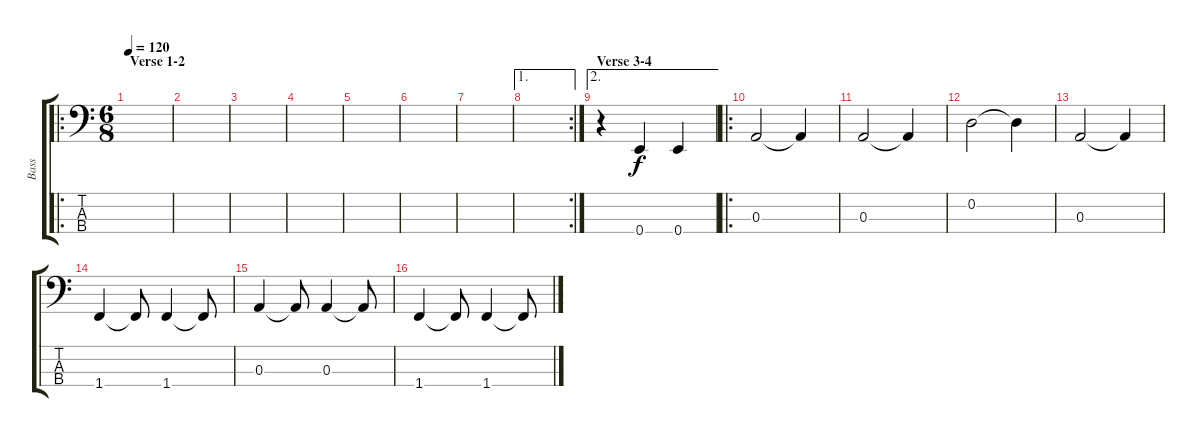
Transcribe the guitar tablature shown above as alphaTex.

\track ("Bass" "Bass") {instrument electricbassfinger}
\staff {score tabs}
\tuning (G2 D2 A1 E1) {hide}
\ro
\ts (6 8)
\section ("" "Verse 1-2")
\tempo 120
\clef f4
\ks c
|
|
|
|
|
|
|
\ae 1
\rc 2
|
\ae 2
\section ("" "Verse 3-4")
r.4 0.4.4 0.4.4 |
\ro
0.3.2 0.3{t}.4 |
0.3.2 0.3{t}.4 |
0.2.2 0.2{t}.4 |
0.3.2 0.3{t}.4 |
1.4.4 1.4{t}.8 1.4.4 1.4{t}.8 |
0.3.4 0.3{t}.8 0.3.4 0.3{t}.8 |
1.4.4 1.4{t}.8 1.4.4 1.4{t}.8
